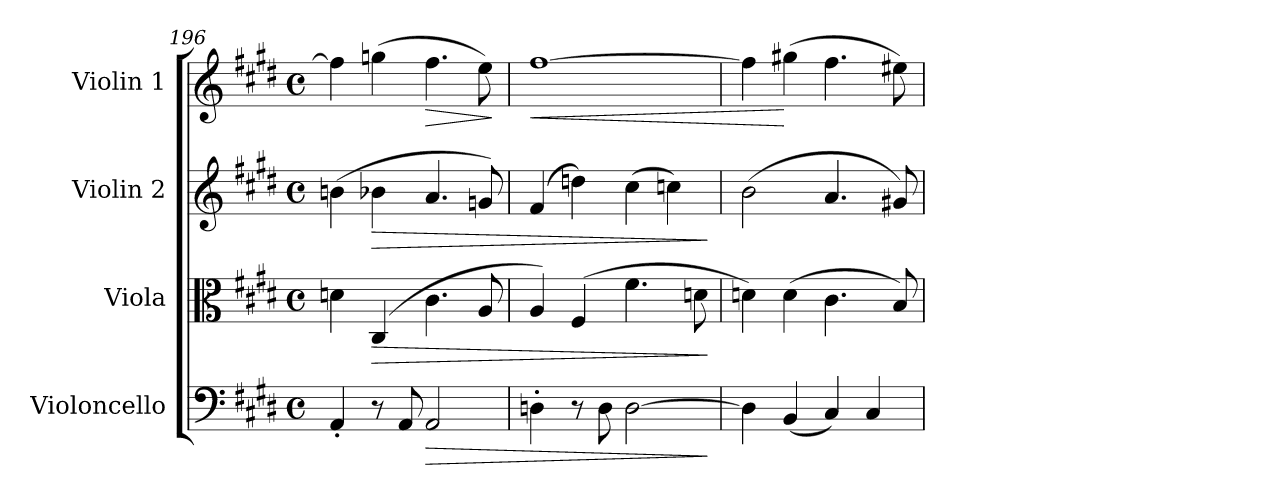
**kern	**dynam	**kern	**dynam	**kern	**dynam	**kern	**dynam
*part4	*part4	*part3	*part3	*part2	*part2	*part1	*part1
*staff4	*staff4	*staff3	*staff3	*staff2	*staff2	*staff1	*staff1
*I"Violoncello	*	*I"Viola	*	*I"Violin 2	*	*I"Violin 1	*
*I'Vc	*	*I'Vla	*	*I'Vln	*	*I'Vln	*
*clefF4	*	*clefC3	*	*clefG2	*	*clefG2	*
*k[f#c#g#d#]	*	*k[f#c#g#d#]	*	*k[f#c#g#d#]	*	*k[f#c#g#d#]	*
*M4/4	*	*M4/4	*	*M4/4	*	*M4/4	*
*met(c)	*	*met(c)	*	*met(c)	*	*met(c)	*
=196	=196	=196	=196	=196	=196	=196	=196
4AA'/	.	4dn\	.	(4bn\	.	4ff#\]	.
!	!	!	!LO:HP:b	!	!LO:HP:b	!	!
8r	.	(4C#/	>	4b-X\	>	(4ggn\	.
8AA/	.	.	.	.	.	.	.
!	!LO:HP:b	!	!	!	!	!	!LO:HP:b
2AA/	>	4.c#\	.	4.a/	.	4.ff#\	>
.	.	8A/	.	8gn/)	.	8ee\)	.
.	.	.	.	.	.	.	]
!!LO:LB:g=z
=197	=197	=197	=197	=197	=197	=197	=197
!	!	!	!	!	!	!	!LO:HP:b
4Dn'\	.	4A/)	.	(4f#/	.	[1ff#	<
8r	.	(4F#/	.	4ddn\)	.	.	.
8D\	.	.	.	.	.	.	.
[2D\	.	4.f#\	.	(4cc#\	.	.	.
.	.	.	.	4ccn\)	.	.	.
.	.	8dn\	.	.	.	.	.
.	]	.	]	.	]	.	.
=198	=198	=198	=198	=198	=198	=198	=198
4D\]	.	4dn\)	.	(2b\	.	4ff#\]	.
(4BB/	.	(4d\	.	.	.	(4gg#X\	[
4C#/)	.	4.c#\	.	4.a/	.	4.ff#\	.
4C#/	.	.	.	.	.	.	.
.	.	8B/)	.	8g#X/)	.	8ee#X\)	.
=	=	=	=	=	=	=	=
*-	*-	*-	*-	*-	*-	*-	*-
